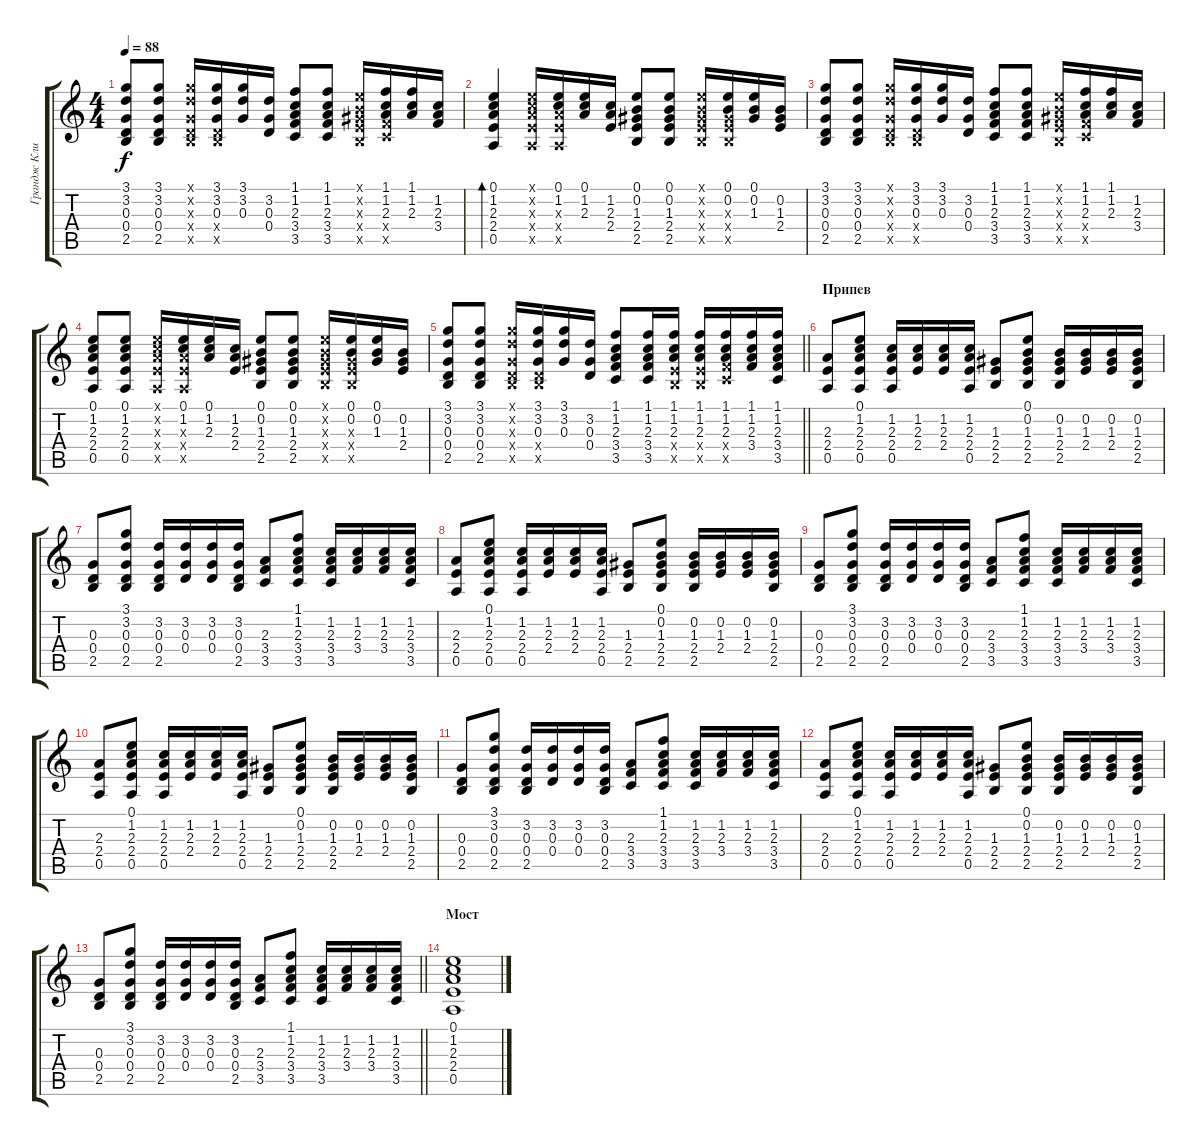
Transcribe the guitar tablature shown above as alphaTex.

\track ("Грандж Клин" "Грандж Кли") {instrument electricguitarjazz}
\staff {score tabs}
\tuning (E4 B3 G3 D3 A2 E2) {hide}
\ts (4 4)
\tempo 88
\clef g2
\ks c
(3.1 3.2 0.3 0.4 2.5).8{dy f} (3.1 3.2 0.3 0.4 2.5).8 (3.1{x} 3.2{x} 0.3{x} 0.4{x} 2.5{x}).16 (3.1 3.2 0.3 0.4{x} 2.5{x}).16 (3.1 3.2 0.3).16 (3.2 0.3 0.4).16 (1.1 1.2 2.3 3.4 3.5).8 (1.1 1.2 2.3 3.4 3.5).8 (0.1{x} 0.2{x} 1.3{x} 2.4{x} 2.5{x}).16 (1.1 1.2 2.3 3.4{x} 3.5{x}).16 (1.1 1.2 2.3).16 (1.2 2.3 3.4).16 |
(0.1 1.2 2.3 2.4 0.5).4{bd 60} (0.1{x} 1.2{x} 2.3{x} 2.4{x} 0.5{x}).16 (0.1 1.2 2.3{x} 2.4{x} 0.5{x}).16 (0.1 1.2 2.3).16 (1.2 2.3 2.4).16 (0.1 0.2 1.3 2.4 2.5).8 (0.1 0.2 1.3 2.4 2.5).8 (0.1{x} 0.2{x} 1.3{x} 2.4{x} 2.5{x}).16 (0.1 0.2 1.3{x} 2.4{x} 2.5{x}).16 (0.1 0.2 1.3).16 (0.2 1.3 2.4).16 |
(3.1 3.2 0.3 0.4 2.5).8 (3.1 3.2 0.3 0.4 2.5).8 (3.1{x} 3.2{x} 0.3{x} 0.4{x} 2.5{x}).16 (3.1 3.2 0.3 0.4{x} 2.5{x}).16 (3.1 3.2 0.3).16 (3.2 0.3 0.4).16 (1.1 1.2 2.3 3.4 3.5).8 (1.1 1.2 2.3 3.4 3.5).8 (0.1{x} 0.2{x} 1.3{x} 2.4{x} 2.5{x}).16 (1.1 1.2 2.3 3.4{x} 3.5{x}).16 (1.1 1.2 2.3).16 (1.2 2.3 3.4).16 |
(0.1 1.2 2.3 2.4 0.5).8 (0.1 1.2 2.3 2.4 0.5).8 (0.1{x} 1.2{x} 2.3{x} 2.4{x} 0.5{x}).16 (0.1 1.2 2.3{x} 2.4{x} 0.5{x}).16 (0.1 1.2 2.3).16 (1.2 2.3 2.4).16 (0.1 0.2 1.3 2.4 2.5).8 (0.1 0.2 1.3 2.4 2.5).8 (0.1{x} 0.2{x} 1.3{x} 2.4{x} 2.5{x}).16 (0.1 0.2 1.3{x} 2.4{x} 2.5{x}).16 (0.1 0.2 1.3).16 (0.2 1.3 2.4).16 |
\barLineRight lightlight
(3.1 3.2 0.3 0.4 2.5).8 (3.1 3.2 0.3 0.4 2.5).8 (3.1{x} 3.2{x} 0.3{x} 0.4{x} 2.5{x}).16 (3.1 3.2 0.3 0.4{x} 2.5{x}).16 (3.1 3.2 0.3).16 (3.2 0.3 0.4).16 (1.1 1.2 2.3 3.4 3.5).8 (1.1 1.2 2.3 3.4 3.5).16 (1.1 1.2 2.3 2.4{x} 2.5{x}).16 (1.1 1.2 2.3 2.4{x} 2.5{x}).16 (1.1 1.2 2.3 3.4{x} 3.5{x}).16 (1.1 1.2 2.3 3.4).16 (1.1 1.2 2.3 3.4 3.5).16 |
\section ("" "Припев")
(2.3 2.4 0.5).8 (0.1 1.2 2.3 2.4 0.5).8 (1.2 2.3 2.4 0.5).16 (1.2 2.3 2.4).16 (1.2 2.3 2.4).16 (1.2 2.3 2.4 0.5).16 (1.3 2.4 2.5).8 (0.1 0.2 1.3 2.4 2.5).8 (0.2 1.3 2.4 2.5).16 (0.2 1.3 2.4).16 (0.2 1.3 2.4).16 (0.2 1.3 2.4 2.5).16 |
(0.3 0.4 2.5).8 (3.1 3.2 0.3 0.4 2.5).8 (3.2 0.3 0.4 2.5).16 (3.2 0.3 0.4).16 (3.2 0.3 0.4).16 (3.2 0.3 0.4 2.5).16 (2.3 3.4 3.5).8 (1.1 1.2 2.3 3.4 3.5).8 (1.2 2.3 3.4 3.5).16 (1.2 2.3 3.4).16 (1.2 2.3 3.4).16 (1.2 2.3 3.4 3.5).16 |
(2.3 2.4 0.5).8 (0.1 1.2 2.3 2.4 0.5).8 (1.2 2.3 2.4 0.5).16 (1.2 2.3 2.4).16 (1.2 2.3 2.4).16 (1.2 2.3 2.4 0.5).16 (1.3 2.4 2.5).8 (0.1 0.2 1.3 2.4 2.5).8 (0.2 1.3 2.4 2.5).16 (0.2 1.3 2.4).16 (0.2 1.3 2.4).16 (0.2 1.3 2.4 2.5).16 |
(0.3 0.4 2.5).8 (3.1 3.2 0.3 0.4 2.5).8 (3.2 0.3 0.4 2.5).16 (3.2 0.3 0.4).16 (3.2 0.3 0.4).16 (3.2 0.3 0.4 2.5).16 (2.3 3.4 3.5).8 (1.1 1.2 2.3 3.4 3.5).8 (1.2 2.3 3.4 3.5).16 (1.2 2.3 3.4).16 (1.2 2.3 3.4).16 (1.2 2.3 3.4 3.5).16 |
(2.3 2.4 0.5).8 (0.1 1.2 2.3 2.4 0.5).8 (1.2 2.3 2.4 0.5).16 (1.2 2.3 2.4).16 (1.2 2.3 2.4).16 (1.2 2.3 2.4 0.5).16 (1.3 2.4 2.5).8 (0.1 0.2 1.3 2.4 2.5).8 (0.2 1.3 2.4 2.5).16 (0.2 1.3 2.4).16 (0.2 1.3 2.4).16 (0.2 1.3 2.4 2.5).16 |
(0.3 0.4 2.5).8 (3.1 3.2 0.3 0.4 2.5).8 (3.2 0.3 0.4 2.5).16 (3.2 0.3 0.4).16 (3.2 0.3 0.4).16 (3.2 0.3 0.4 2.5).16 (2.3 3.4 3.5).8 (1.1 1.2 2.3 3.4 3.5).8 (1.2 2.3 3.4 3.5).16 (1.2 2.3 3.4).16 (1.2 2.3 3.4).16 (1.2 2.3 3.4 3.5).16 |
(2.3 2.4 0.5).8 (0.1 1.2 2.3 2.4 0.5).8 (1.2 2.3 2.4 0.5).16 (1.2 2.3 2.4).16 (1.2 2.3 2.4).16 (1.2 2.3 2.4 0.5).16 (1.3 2.4 2.5).8 (0.1 0.2 1.3 2.4 2.5).8 (0.2 1.3 2.4 2.5).16 (0.2 1.3 2.4).16 (0.2 1.3 2.4).16 (0.2 1.3 2.4 2.5).16 |
\barLineRight lightlight
(0.3 0.4 2.5).8 (3.1 3.2 0.3 0.4 2.5).8 (3.2 0.3 0.4 2.5).16 (3.2 0.3 0.4).16 (3.2 0.3 0.4).16 (3.2 0.3 0.4 2.5).16 (2.3 3.4 3.5).8 (1.1 1.2 2.3 3.4 3.5).8 (1.2 2.3 3.4 3.5).16 (1.2 2.3 3.4).16 (1.2 2.3 3.4).16 (1.2 2.3 3.4 3.5).16 |
\section ("" "Мост")
(0.1 1.2 2.3 2.4 0.5).1
